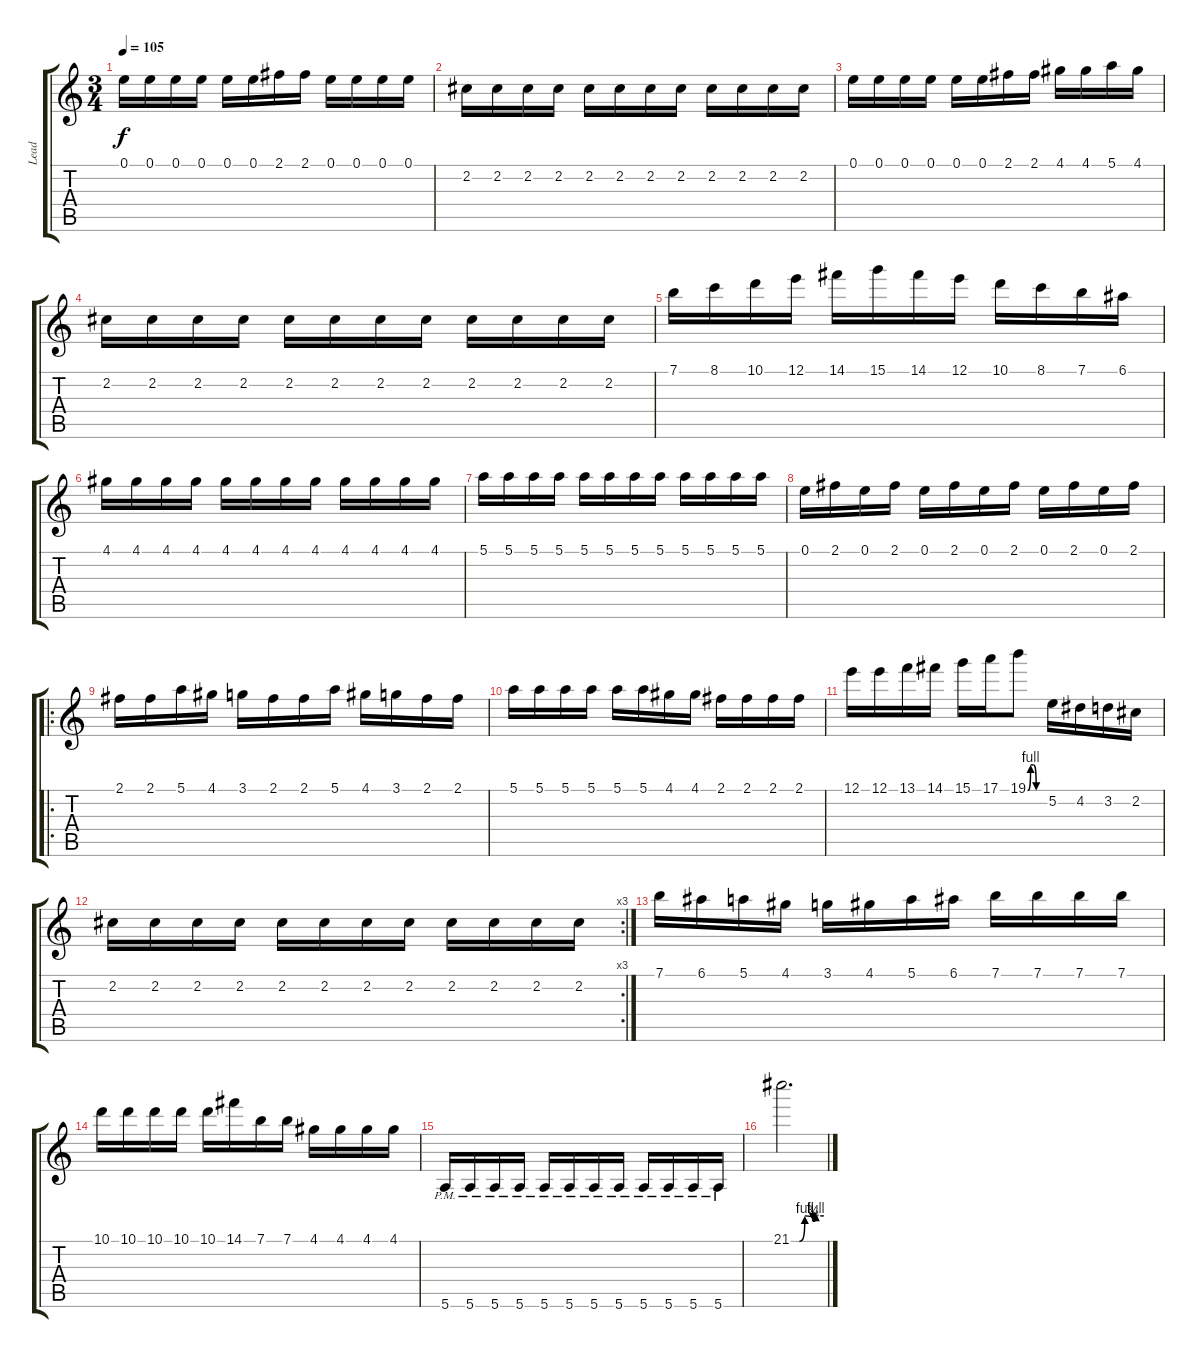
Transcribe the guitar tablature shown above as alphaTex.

\track ("Lead" "Lead") {instrument distortionguitar}
\staff {score tabs}
\tuning (E4 B3 G3 D3 A2 E2) {hide}
\ts (3 4)
\tempo 105
\clef g2
\ks c
0.1.16{dy f} 0.1.16 0.1.16 0.1.16 0.1.16 0.1.16 2.1.16 2.1.16 0.1.16 0.1.16 0.1.16 0.1.16 |
2.2.16 2.2.16 2.2.16 2.2.16 2.2.16 2.2.16 2.2.16 2.2.16 2.2.16 2.2.16 2.2.16 2.2.16 |
0.1.16 0.1.16 0.1.16 0.1.16 0.1.16 0.1.16 2.1.16 2.1.16 4.1.16 4.1.16 5.1.16 4.1.16 |
2.2.16 2.2.16 2.2.16 2.2.16 2.2.16 2.2.16 2.2.16 2.2.16 2.2.16 2.2.16 2.2.16 2.2.16 |
7.1.16 8.1.16 10.1.16 12.1.16 14.1.16 15.1.16 14.1.16 12.1.16 10.1.16 8.1.16 7.1.16 6.1.16 |
4.1.16 4.1.16 4.1.16 4.1.16 4.1.16 4.1.16 4.1.16 4.1.16 4.1.16 4.1.16 4.1.16 4.1.16 |
5.1.16 5.1.16 5.1.16 5.1.16 5.1.16 5.1.16 5.1.16 5.1.16 5.1.16 5.1.16 5.1.16 5.1.16 |
0.1.16 2.1.16 0.1.16 2.1.16 0.1.16 2.1.16 0.1.16 2.1.16 0.1.16 2.1.16 0.1.16 2.1.16 |
\ro
2.1.16 2.1.16 5.1.16 4.1.16 3.1.16 2.1.16 2.1.16 5.1.16 4.1.16 3.1.16 2.1.16 2.1.16 |
5.1.16 5.1.16 5.1.16 5.1.16 5.1.16 5.1.16 4.1.16 4.1.16 2.1.16 2.1.16 2.1.16 2.1.16 |
12.1.16 12.1.16 13.1.16 14.1.16 15.1.16 17.1.16 19.1{be (custom 0 0 10 4 20 4 30 0 60 0)}.8 5.2.16 4.2.16 3.2.16 2.2.16 |
\rc 3
2.2.16 2.2.16 2.2.16 2.2.16 2.2.16 2.2.16 2.2.16 2.2.16 2.2.16 2.2.16 2.2.16 2.2.16 |
7.1.16 6.1.16 5.1.16 4.1.16 3.1.16 4.1.16 5.1.16 6.1.16 7.1.16 7.1.16 7.1.16 7.1.16 |
10.1.16 10.1.16 10.1.16 10.1.16 10.1.16 14.1.16 7.1.16 7.1.16 4.1.16 4.1.16 4.1.16 4.1.16 |
5.6{pm}.16 5.6{pm}.16 5.6{pm}.16 5.6{pm}.16 5.6{pm}.16 5.6{pm}.16 5.6{pm}.16 5.6{pm}.16 5.6{pm}.16 5.6{pm}.16 5.6{pm}.16 5.6{pm}.16 |
21.1{be (custom 0 0 15 0 25 4 40 3 45 4 60 4)}.2{d}
